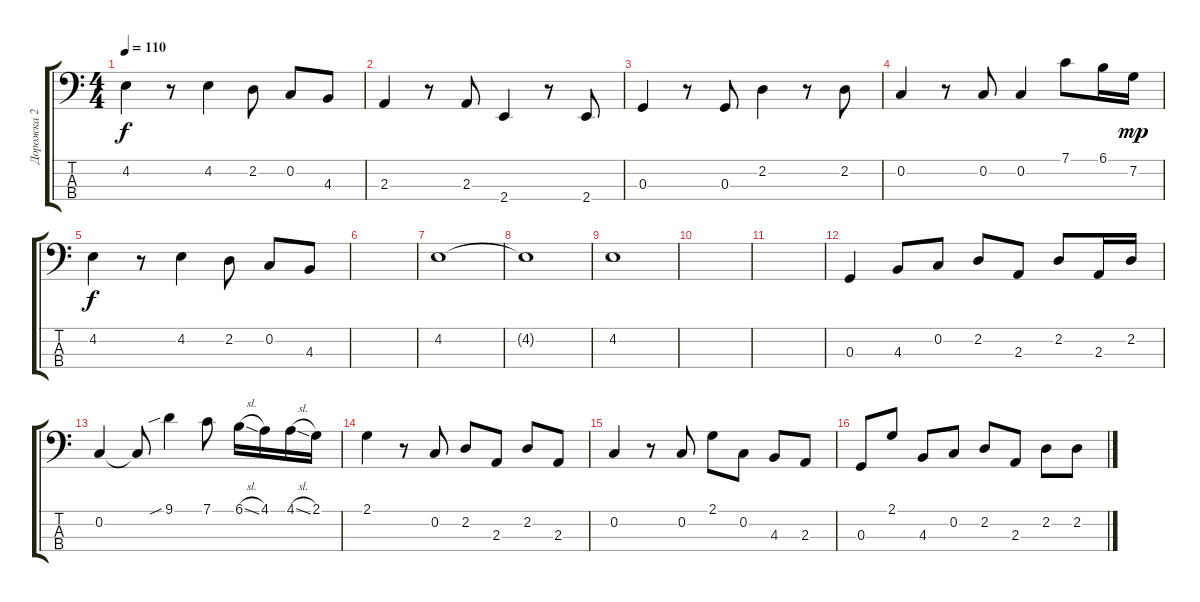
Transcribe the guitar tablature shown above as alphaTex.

\track ("Дорожка 2" "Дорожка 2") {instrument electricbassfinger}
\staff {score tabs}
\tuning (F2 C2 G1 D1) {hide}
\ts (4 4)
\tempo 110
\clef f4
\ks c
4.2.4{dy f} r.8 4.2.4 2.2.8 0.2.8 4.3.8 |
2.3.4 r.8 2.3.8 2.4.4 r.8 2.4.8 |
0.3.4 r.8 0.3.8 2.2.4 r.8 2.2.8 |
0.2.4 r.8 0.2.8 0.2.4 7.1.8 6.1.16 7.2.16{dy mp} |
4.2.4{dy f} r.8 4.2.4 2.2.8 0.2.8 4.3.8 |
|
4.2.1 |
4.2{t}.1 |
4.2.1 |
|
|
0.3.4 4.3.8 0.2.8 2.2.8 2.3.8 2.2.8 2.3.16 2.2.16 |
0.2.4 0.2{t}.8 9.1{sib}.4 7.1.8 6.1{sl}.16 4.1.16 4.1{sl}.16 2.1.16 |
2.1.4 r.8 0.2.8 2.2.8 2.3.8 2.2.8 2.3.8 |
0.2.4 r.8 0.2.8 2.1.8 0.2.8 4.3.8 2.3.8 |
0.3.8 2.1.8 4.3.8 0.2.8 2.2.8 2.3.8 2.2.8 2.2.8
